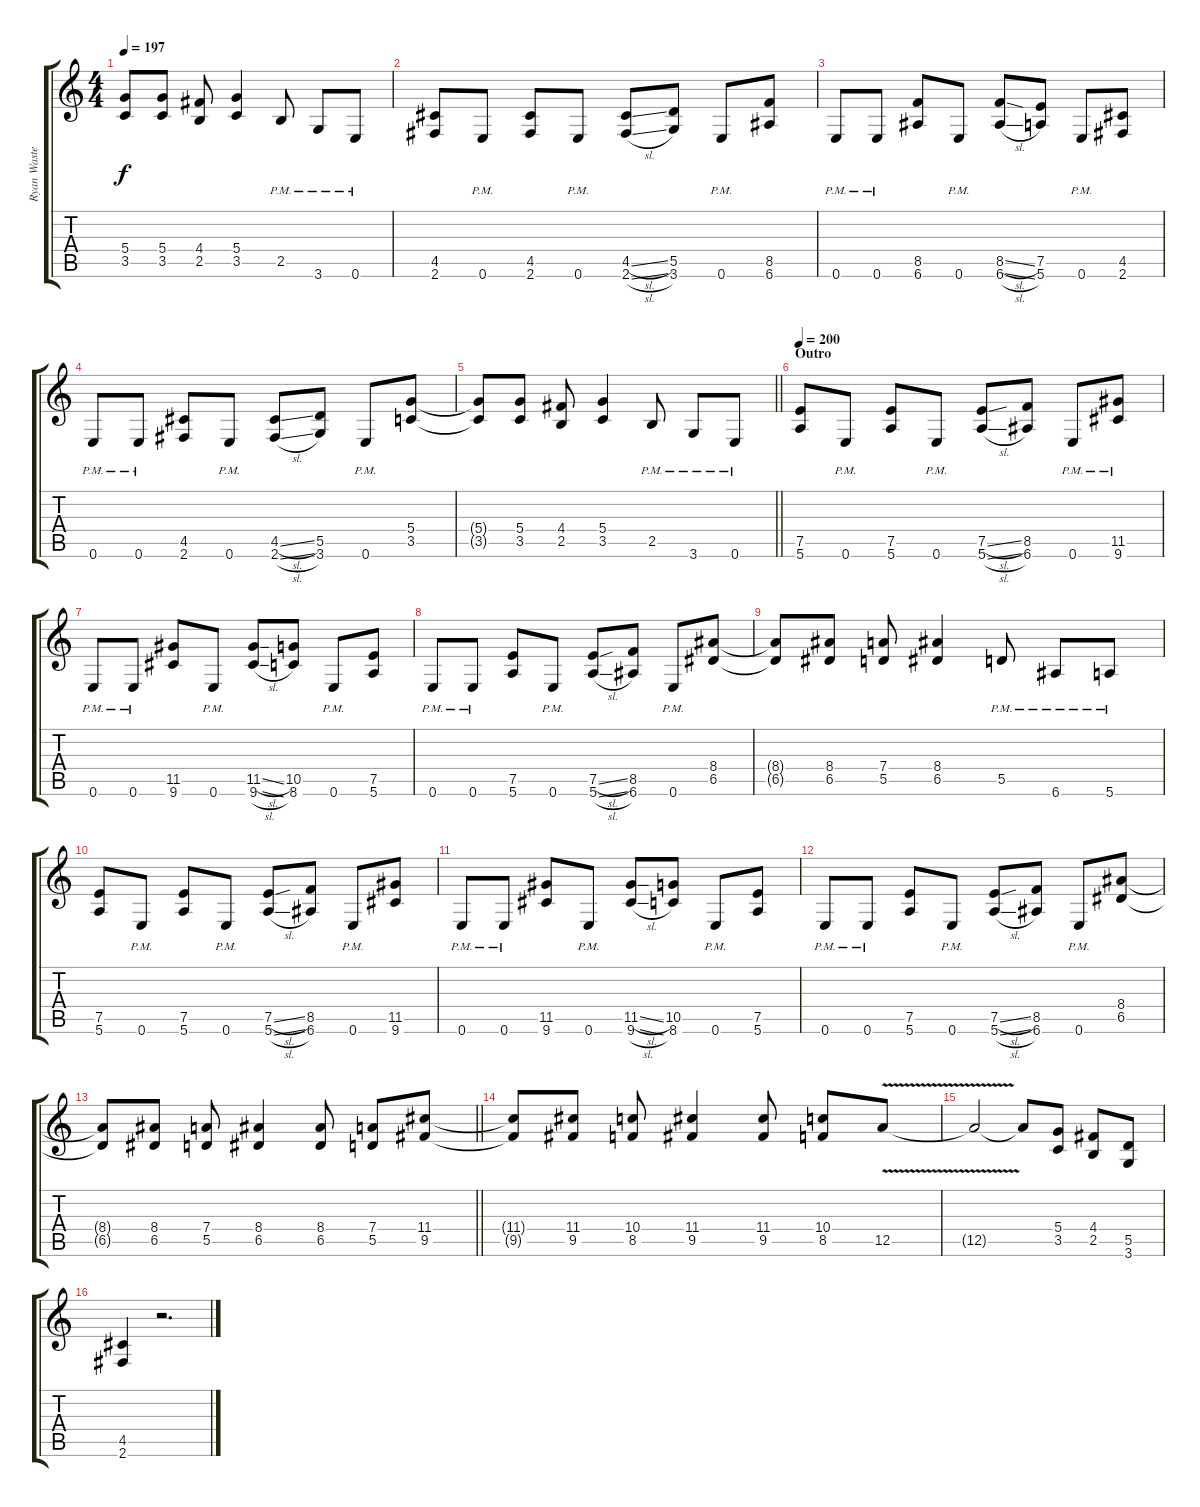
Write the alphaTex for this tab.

\track ("Ryan Waste (Right)" "Ryan Waste") {instrument distortionguitar}
\staff {score tabs}
\tuning (E4 B3 G3 D3 A2 E2) {hide}
\ts (4 4)
\tempo 197
\clef g2
\ks c
(5.4{t} 3.5{t}).8{dy f} (5.4 3.5).8 (4.4 2.5).8 (5.4 3.5).4 2.5{pm}.8 3.6{pm}.8 0.6{pm}.8 |
(4.5 2.6).8 0.6{pm}.8 (4.5 2.6).8 0.6{pm}.8 (4.5{sl} 2.6{sl}).8 (5.5 3.6).8 0.6{pm}.8 (8.5 6.6).8 |
0.6{pm}.8 0.6{pm}.8 (8.5 6.6).8 0.6{pm}.8 (8.5{sl} 6.6{sl}).8 (7.5 5.6).8 0.6{pm}.8 (4.5 2.6).8 |
0.6{pm}.8 0.6{pm}.8 (4.5 2.6).8 0.6{pm}.8 (4.5{sl} 2.6{sl}).8 (5.5 3.6).8 0.6{pm}.8 (5.4 3.5).8 |
\barLineRight lightlight
(5.4{t} 3.5{t}).8 (5.4 3.5).8 (4.4 2.5).8 (5.4 3.5).4 2.5{pm}.8 3.6{pm}.8 0.6{pm}.8 |
\section ("" "Outro")
\tempo 200
(7.5 5.6).8 0.6{pm}.8 (7.5 5.6).8 0.6{pm}.8 (7.5{sl} 5.6{sl}).8 (8.5 6.6).8 0.6{pm}.8 (11.5{pm} 9.6{pm}).8 |
0.6{pm}.8 0.6{pm}.8 (11.5 9.6).8 0.6{pm}.8 (11.5{sl} 9.6{sl}).8 (10.5 8.6).8 0.6{pm}.8 (7.5 5.6).8 |
0.6{pm}.8 0.6{pm}.8 (7.5 5.6).8 0.6{pm}.8 (7.5{sl} 5.6{sl}).8 (8.5 6.6).8 0.6{pm}.8 (8.4 6.5).8 |
(8.4{t} 6.5{t}).8 (8.4 6.5).8 (7.4 5.5).8 (8.4 6.5).4 5.5{pm}.8 6.6{pm}.8 5.6{pm}.8 |
(7.5 5.6).8 0.6{pm}.8 (7.5 5.6).8 0.6{pm}.8 (7.5{sl} 5.6{sl}).8 (8.5 6.6).8 0.6{pm}.8 (11.5 9.6).8 |
0.6{pm}.8 0.6{pm}.8 (11.5 9.6).8 0.6{pm}.8 (11.5{sl} 9.6{sl}).8 (10.5 8.6).8 0.6{pm}.8 (7.5 5.6).8 |
0.6{pm}.8 0.6{pm}.8 (7.5 5.6).8 0.6{pm}.8 (7.5{sl} 5.6{sl}).8 (8.5 6.6).8 0.6{pm}.8 (8.4 6.5).8 |
\barLineRight lightlight
(8.4{t} 6.5{t}).8 (8.4 6.5).8 (7.4 5.5).8 (8.4 6.5).4 (8.4 6.5).8 (7.4 5.5).8 (11.4 9.5).8 |
(11.4{t} 9.5{t}).8 (11.4 9.5).8 (10.4 8.5).8 (11.4 9.5).4 (11.4 9.5).8 (10.4 8.5).8 12.5{v}.8 |
12.5{t}.2 12.5{t}.8 (5.4 3.5).8 (4.4 2.5).8 (5.5 3.6).8 |
(4.5 2.6).4 r.2{d}
